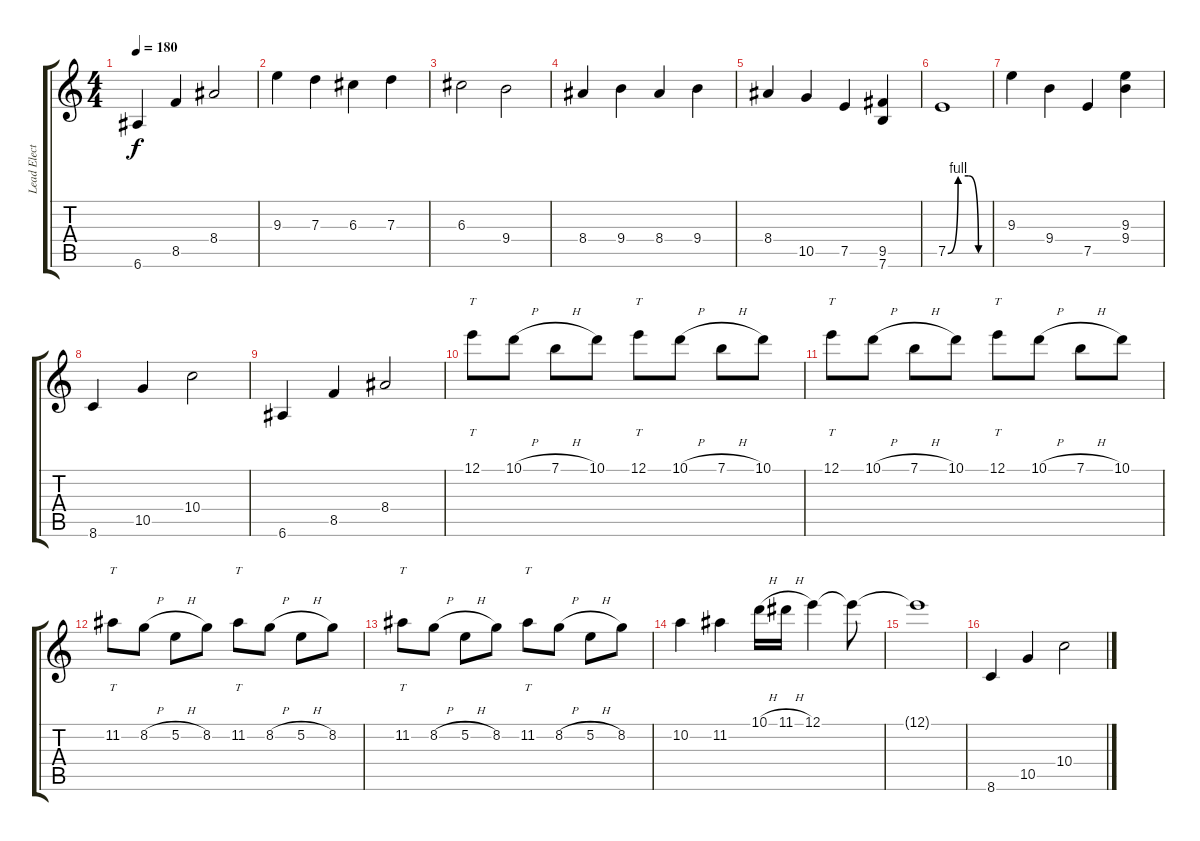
\track ("Lead Electric Guitar" "Lead Elect") {instrument electricguitarclean}
\staff {score tabs}
\tuning (E4 B3 G3 D3 A2 E2) {hide}
\ts (4 4)
\tempo 180
\clef g2
\ks c
6.6.4{dy f} 8.5.4 8.4.2 |
9.3.4 7.3.4 6.3.4 7.3.4 |
6.3.2 9.4.2 |
8.4.4 9.4.4 8.4.4 9.4.4 |
8.4.4 10.5.4 7.5.4 (9.5 7.6).4 |
7.5{be (custom 0 0 15 4 30 4 45 0 60 0)}.1 |
9.3.4 9.4.4 7.5.4 (9.3 9.4).4 |
8.6.4 10.5.4 10.4.2 |
6.6.4 8.5.4 8.4.2 |
12.1.8{tt} 10.1{h}.8 7.1{h}.8 10.1.8 12.1.8{tt} 10.1{h}.8 7.1{h}.8 10.1.8 |
12.1.8{tt} 10.1{h}.8 7.1{h}.8 10.1.8 12.1.8{tt} 10.1{h}.8 7.1{h}.8 10.1.8 |
11.2.8{tt} 8.2{h}.8 5.2{h}.8 8.2.8 11.2.8{tt} 8.2{h}.8 5.2{h}.8 8.2.8 |
11.2.8{tt} 8.2{h}.8 5.2{h}.8 8.2.8 11.2.8{tt} 8.2{h}.8 5.2{h}.8 8.2.8 |
10.2.4 11.2.4 10.1{h}.16 11.1{h}.16 12.1.4 12.1{t}.8 |
12.1{t}.1 |
8.6.4 10.5.4 10.4.2
